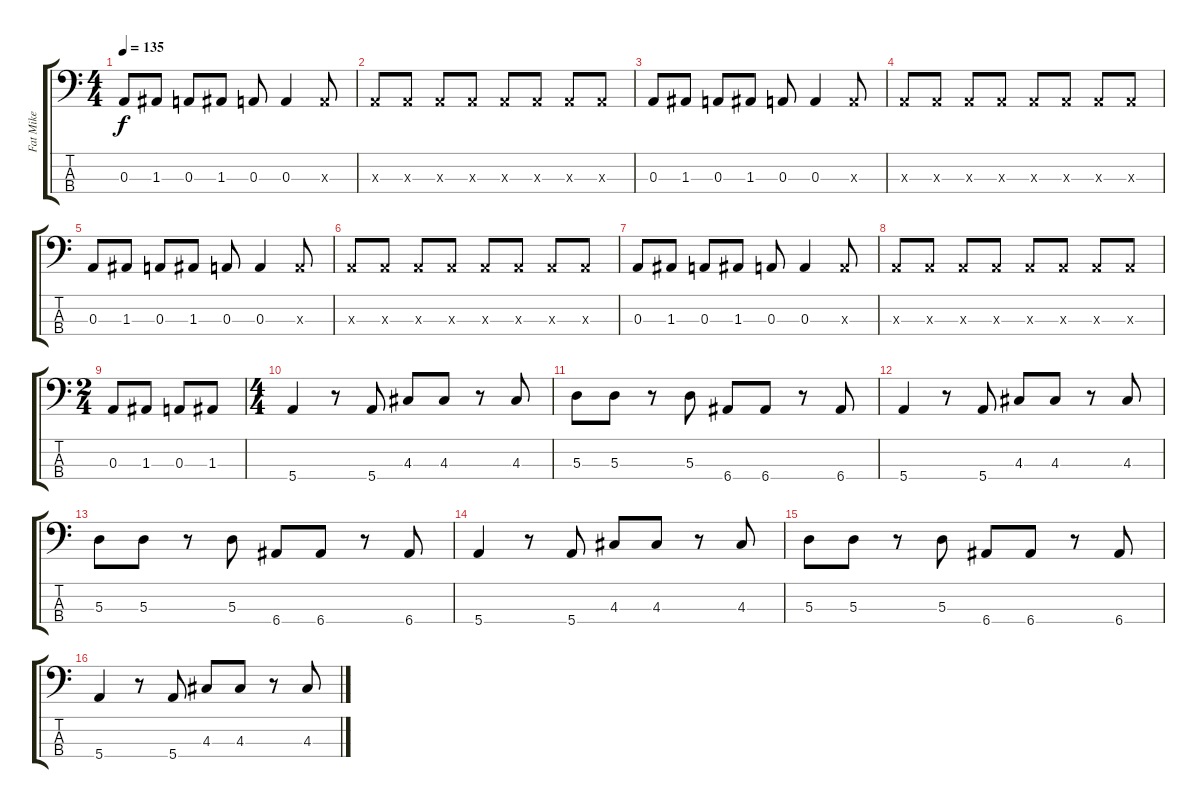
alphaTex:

\track ("Fat Mike" "Fat Mike") {instrument electricbasspick}
\staff {score tabs}
\tuning (G2 D2 A1 E1) {hide}
\ts (4 4)
\tempo 135
\clef f4
\ks c
0.3.8{dy f instrument electricbasspick} 1.3.8 0.3.8 1.3.8 0.3.8 0.3.4 0.3{x}.8 |
0.3{x}.8 0.3{x}.8 0.3{x}.8 0.3{x}.8 0.3{x}.8 0.3{x}.8 0.3{x}.8 0.3{x}.8 |
0.3.8 1.3.8 0.3.8 1.3.8 0.3.8 0.3.4 0.3{x}.8 |
0.3{x}.8 0.3{x}.8 0.3{x}.8 0.3{x}.8 0.3{x}.8 0.3{x}.8 0.3{x}.8 0.3{x}.8 |
0.3.8 1.3.8 0.3.8 1.3.8 0.3.8 0.3.4 0.3{x}.8 |
0.3{x}.8 0.3{x}.8 0.3{x}.8 0.3{x}.8 0.3{x}.8 0.3{x}.8 0.3{x}.8 0.3{x}.8 |
0.3.8 1.3.8 0.3.8 1.3.8 0.3.8 0.3.4 0.3{x}.8 |
0.3{x}.8 0.3{x}.8 0.3{x}.8 0.3{x}.8 0.3{x}.8 0.3{x}.8 0.3{x}.8 0.3{x}.8 |
\ts (2 4)
0.3.8 1.3.8 0.3.8 1.3.8 |
\ts (4 4)
5.4.4 r.8 5.4.8 4.3.8 4.3.8 r.8 4.3.8 |
5.3.8 5.3.8 r.8 5.3.8 6.4.8 6.4.8 r.8 6.4.8 |
5.4.4 r.8 5.4.8 4.3.8 4.3.8 r.8 4.3.8 |
5.3.8 5.3.8 r.8 5.3.8 6.4.8 6.4.8 r.8 6.4.8 |
5.4.4 r.8 5.4.8 4.3.8 4.3.8 r.8 4.3.8 |
5.3.8 5.3.8 r.8 5.3.8 6.4.8 6.4.8 r.8 6.4.8 |
5.4.4 r.8 5.4.8 4.3.8 4.3.8 r.8 4.3.8
